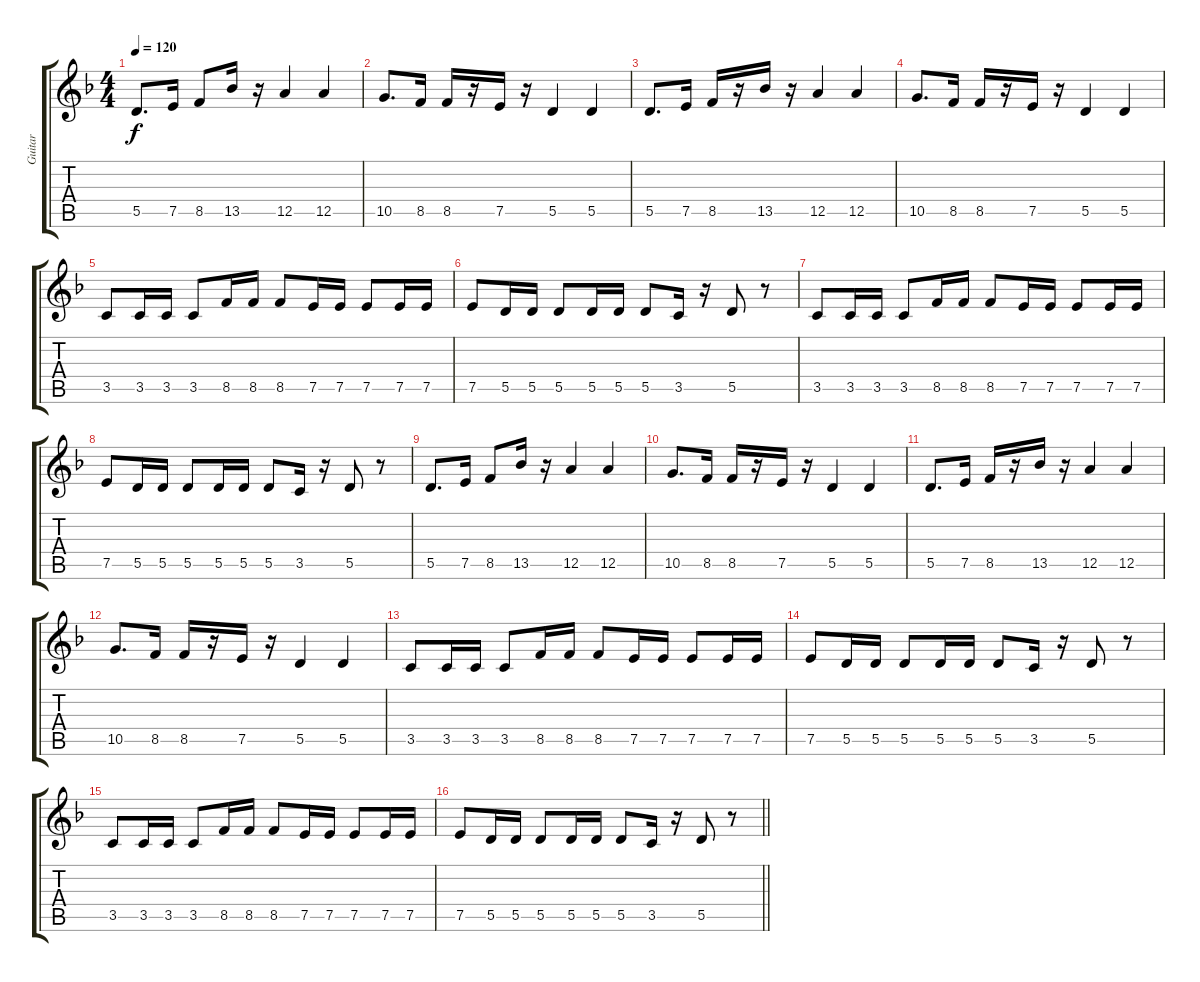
\track ("Guitar" "Guitar") {instrument acousticguitarsteel}
\staff {score tabs}
\tuning (E4 B3 G3 D3 A2 E2) {hide}
\ts (4 4)
\tempo 120
\clef g2
\ks dminor
5.5.8{d dy f} 7.5.16 8.5.8 13.5.16 r.16 12.5.4 12.5.4 |
10.5.8{d} 8.5.16 8.5.16 r.16 7.5.16 r.16 5.5.4 5.5.4 |
5.5.8{d} 7.5.16 8.5.16 r.16 13.5.16 r.16 12.5.4 12.5.4 |
10.5.8{d} 8.5.16 8.5.16 r.16 7.5.16 r.16 5.5.4 5.5.4 |
3.5.8 3.5.16 3.5.16 3.5.8 8.5.16 8.5.16 8.5.8 7.5.16 7.5.16 7.5.8 7.5.16 7.5.16 |
7.5.8 5.5.16 5.5.16 5.5.8 5.5.16 5.5.16 5.5.8 3.5.16 r.16 5.5.8 r.8 |
3.5.8 3.5.16 3.5.16 3.5.8 8.5.16 8.5.16 8.5.8 7.5.16 7.5.16 7.5.8 7.5.16 7.5.16 |
7.5.8 5.5.16 5.5.16 5.5.8 5.5.16 5.5.16 5.5.8 3.5.16 r.16 5.5.8 r.8 |
5.5.8{d} 7.5.16 8.5.8 13.5.16 r.16 12.5.4 12.5.4 |
10.5.8{d} 8.5.16 8.5.16 r.16 7.5.16 r.16 5.5.4 5.5.4 |
5.5.8{d} 7.5.16 8.5.16 r.16 13.5.16 r.16 12.5.4 12.5.4 |
10.5.8{d} 8.5.16 8.5.16 r.16 7.5.16 r.16 5.5.4 5.5.4 |
3.5.8 3.5.16 3.5.16 3.5.8 8.5.16 8.5.16 8.5.8 7.5.16 7.5.16 7.5.8 7.5.16 7.5.16 |
7.5.8 5.5.16 5.5.16 5.5.8 5.5.16 5.5.16 5.5.8 3.5.16 r.16 5.5.8 r.8 |
3.5.8 3.5.16 3.5.16 3.5.8 8.5.16 8.5.16 8.5.8 7.5.16 7.5.16 7.5.8 7.5.16 7.5.16 |
\barLineRight lightlight
7.5.8 5.5.16 5.5.16 5.5.8 5.5.16 5.5.16 5.5.8 3.5.16 r.16 5.5.8 r.8
